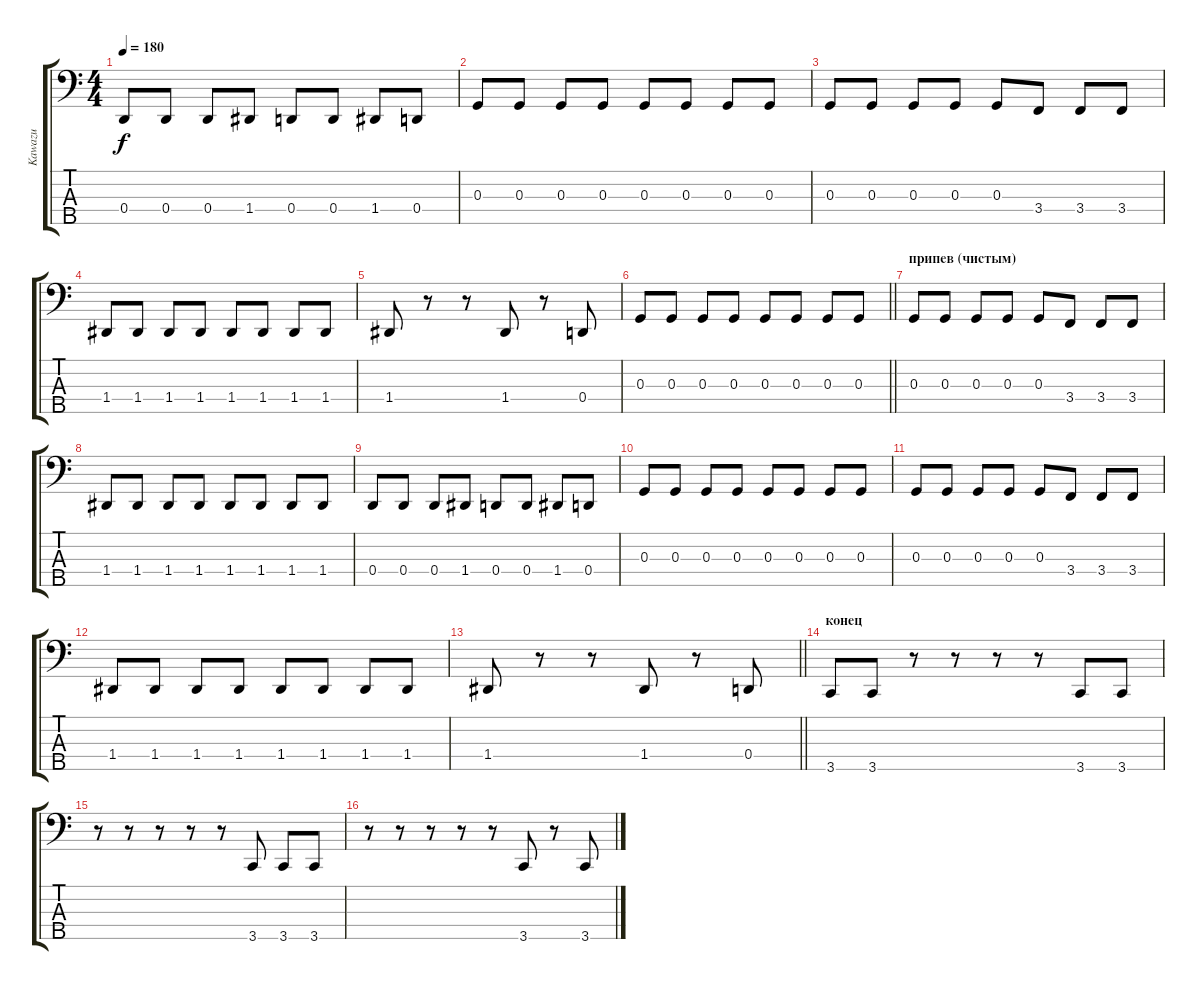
\track ("Kawazu" "Kawazu") {instrument electricbasspick}
\staff {score tabs}
\tuning (F2 C2 G1 D1 A0) {hide}
\ts (4 4)
\tempo 180
\clef f4
\ks c
0.4.8{dy f} 0.4.8 0.4.8 1.4.8 0.4.8 0.4.8 1.4.8 0.4.8 |
0.3.8 0.3.8 0.3.8 0.3.8 0.3.8 0.3.8 0.3.8 0.3.8 |
0.3.8 0.3.8 0.3.8 0.3.8 0.3.8 3.4.8 3.4.8 3.4.8 |
1.4.8 1.4.8 1.4.8 1.4.8 1.4.8 1.4.8 1.4.8 1.4.8 |
1.4.8 r.8 r.8 1.4.8 r.8 0.4.8 |
\barLineRight lightlight
0.3.8 0.3.8 0.3.8 0.3.8 0.3.8 0.3.8 0.3.8 0.3.8 |
\section ("" "припев (чистым)")
0.3.8 0.3.8 0.3.8 0.3.8 0.3.8 3.4.8 3.4.8 3.4.8 |
1.4.8 1.4.8 1.4.8 1.4.8 1.4.8 1.4.8 1.4.8 1.4.8 |
0.4.8 0.4.8 0.4.8 1.4.8 0.4.8 0.4.8 1.4.8 0.4.8 |
0.3.8 0.3.8 0.3.8 0.3.8 0.3.8 0.3.8 0.3.8 0.3.8 |
0.3.8 0.3.8 0.3.8 0.3.8 0.3.8 3.4.8 3.4.8 3.4.8 |
1.4.8 1.4.8 1.4.8 1.4.8 1.4.8 1.4.8 1.4.8 1.4.8 |
\barLineRight lightlight
1.4.8 r.8 r.8 1.4.8 r.8 0.4.8 |
\section ("" "конец")
3.5.8 3.5.8 r.8 r.8 r.8 r.8 3.5.8 3.5.8 |
r.8 r.8 r.8 r.8 r.8 3.5.8 3.5.8 3.5.8 |
r.8 r.8 r.8 r.8 r.8 3.5.8 r.8 3.5.8
